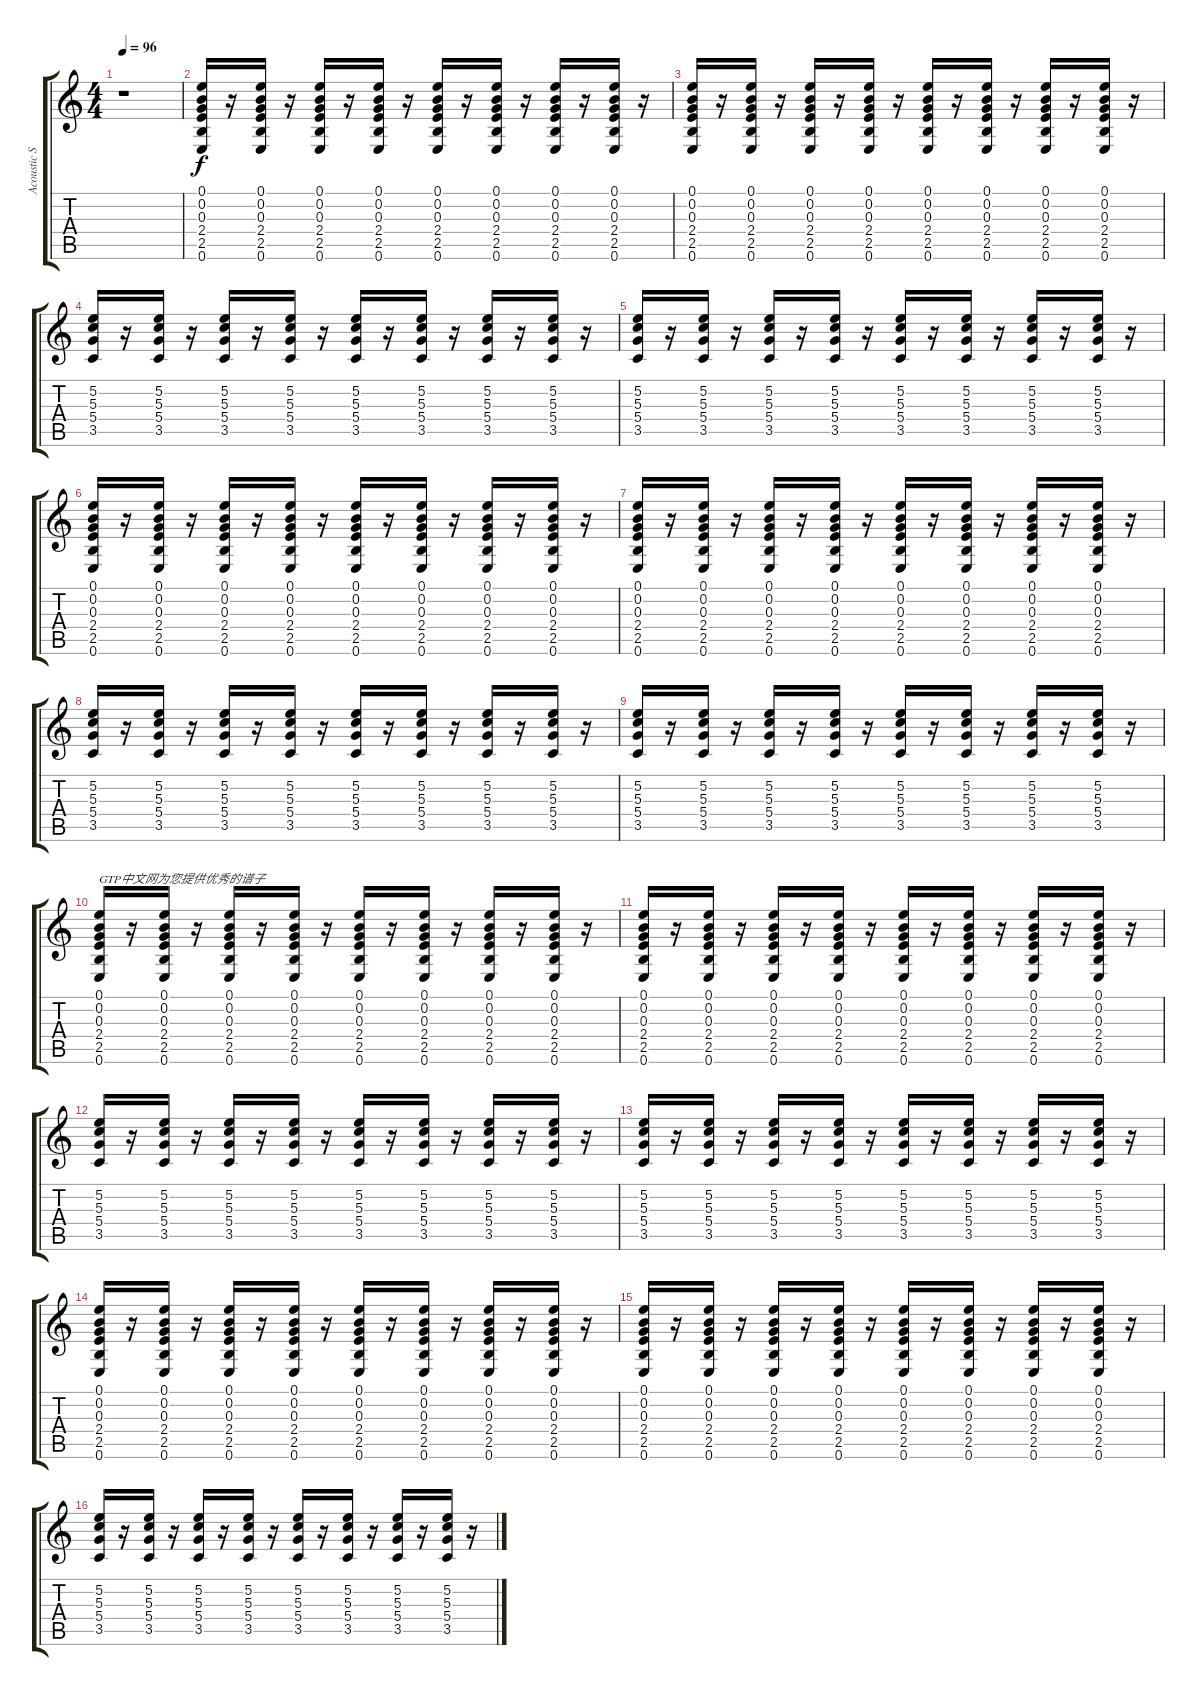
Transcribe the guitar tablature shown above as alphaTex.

\track ("Acoustic Steel String" "Acoustic S") {instrument acousticguitarsteel}
\staff {score tabs}
\tuning (E4 B3 G3 D3 A2 E2) {hide}
\ts (4 4)
\tempo 96
\clef g2
\ks c
r.1{dy f instrument acousticguitarsteel} |
(0.1 0.2 0.3 2.4 2.5 0.6).16 r.16 (0.1 0.2 0.3 2.4 2.5 0.6).16 r.16 (0.1 0.2 0.3 2.4 2.5 0.6).16 r.16 (0.1 0.2 0.3 2.4 2.5 0.6).16 r.16 (0.1 0.2 0.3 2.4 2.5 0.6).16 r.16 (0.1 0.2 0.3 2.4 2.5 0.6).16 r.16 (0.1 0.2 0.3 2.4 2.5 0.6).16 r.16 (0.1 0.2 0.3 2.4 2.5 0.6).16 r.16 |
(0.1 0.2 0.3 2.4 2.5 0.6).16 r.16 (0.1 0.2 0.3 2.4 2.5 0.6).16 r.16 (0.1 0.2 0.3 2.4 2.5 0.6).16 r.16 (0.1 0.2 0.3 2.4 2.5 0.6).16 r.16 (0.1 0.2 0.3 2.4 2.5 0.6).16 r.16 (0.1 0.2 0.3 2.4 2.5 0.6).16 r.16 (0.1 0.2 0.3 2.4 2.5 0.6).16 r.16 (0.1 0.2 0.3 2.4 2.5 0.6).16 r.16 |
(5.2 5.3 5.4 3.5).16 r.16 (5.2 5.3 5.4 3.5).16 r.16 (5.2 5.3 5.4 3.5).16 r.16 (5.2 5.3 5.4 3.5).16 r.16 (5.2 5.3 5.4 3.5).16 r.16 (5.2 5.3 5.4 3.5).16 r.16 (5.2 5.3 5.4 3.5).16 r.16 (5.2 5.3 5.4 3.5).16 r.16 |
(5.2 5.3 5.4 3.5).16 r.16 (5.2 5.3 5.4 3.5).16 r.16 (5.2 5.3 5.4 3.5).16 r.16 (5.2 5.3 5.4 3.5).16 r.16 (5.2 5.3 5.4 3.5).16 r.16 (5.2 5.3 5.4 3.5).16 r.16 (5.2 5.3 5.4 3.5).16 r.16 (5.2 5.3 5.4 3.5).16 r.16 |
(0.1 0.2 0.3 2.4 2.5 0.6).16 r.16 (0.1 0.2 0.3 2.4 2.5 0.6).16 r.16 (0.1 0.2 0.3 2.4 2.5 0.6).16 r.16 (0.1 0.2 0.3 2.4 2.5 0.6).16 r.16 (0.1 0.2 0.3 2.4 2.5 0.6).16 r.16 (0.1 0.2 0.3 2.4 2.5 0.6).16 r.16 (0.1 0.2 0.3 2.4 2.5 0.6).16 r.16 (0.1 0.2 0.3 2.4 2.5 0.6).16 r.16 |
(0.1 0.2 0.3 2.4 2.5 0.6).16 r.16 (0.1 0.2 0.3 2.4 2.5 0.6).16 r.16 (0.1 0.2 0.3 2.4 2.5 0.6).16 r.16 (0.1 0.2 0.3 2.4 2.5 0.6).16 r.16 (0.1 0.2 0.3 2.4 2.5 0.6).16 r.16 (0.1 0.2 0.3 2.4 2.5 0.6).16 r.16 (0.1 0.2 0.3 2.4 2.5 0.6).16 r.16 (0.1 0.2 0.3 2.4 2.5 0.6).16 r.16 |
(5.2 5.3 5.4 3.5).16 r.16 (5.2 5.3 5.4 3.5).16 r.16 (5.2 5.3 5.4 3.5).16 r.16 (5.2 5.3 5.4 3.5).16 r.16 (5.2 5.3 5.4 3.5).16 r.16 (5.2 5.3 5.4 3.5).16 r.16 (5.2 5.3 5.4 3.5).16 r.16 (5.2 5.3 5.4 3.5).16 r.16 |
(5.2 5.3 5.4 3.5).16 r.16 (5.2 5.3 5.4 3.5).16 r.16 (5.2 5.3 5.4 3.5).16 r.16 (5.2 5.3 5.4 3.5).16 r.16 (5.2 5.3 5.4 3.5).16 r.16 (5.2 5.3 5.4 3.5).16 r.16 (5.2 5.3 5.4 3.5).16 r.16 (5.2 5.3 5.4 3.5).16 r.16 |
(0.1 0.2 0.3 2.4 2.5 0.6).16{txt "GTP中文网为您提供优秀的谱子"} r.16 (0.1 0.2 0.3 2.4 2.5 0.6).16 r.16 (0.1 0.2 0.3 2.4 2.5 0.6).16 r.16 (0.1 0.2 0.3 2.4 2.5 0.6).16 r.16 (0.1 0.2 0.3 2.4 2.5 0.6).16 r.16 (0.1 0.2 0.3 2.4 2.5 0.6).16 r.16 (0.1 0.2 0.3 2.4 2.5 0.6).16 r.16 (0.1 0.2 0.3 2.4 2.5 0.6).16 r.16 |
(0.1 0.2 0.3 2.4 2.5 0.6).16 r.16 (0.1 0.2 0.3 2.4 2.5 0.6).16 r.16 (0.1 0.2 0.3 2.4 2.5 0.6).16 r.16 (0.1 0.2 0.3 2.4 2.5 0.6).16 r.16 (0.1 0.2 0.3 2.4 2.5 0.6).16 r.16 (0.1 0.2 0.3 2.4 2.5 0.6).16 r.16 (0.1 0.2 0.3 2.4 2.5 0.6).16 r.16 (0.1 0.2 0.3 2.4 2.5 0.6).16 r.16 |
(5.2 5.3 5.4 3.5).16 r.16 (5.2 5.3 5.4 3.5).16 r.16 (5.2 5.3 5.4 3.5).16 r.16 (5.2 5.3 5.4 3.5).16 r.16 (5.2 5.3 5.4 3.5).16 r.16 (5.2 5.3 5.4 3.5).16 r.16 (5.2 5.3 5.4 3.5).16 r.16 (5.2 5.3 5.4 3.5).16 r.16 |
(5.2 5.3 5.4 3.5).16 r.16 (5.2 5.3 5.4 3.5).16 r.16 (5.2 5.3 5.4 3.5).16 r.16 (5.2 5.3 5.4 3.5).16 r.16 (5.2 5.3 5.4 3.5).16 r.16 (5.2 5.3 5.4 3.5).16 r.16 (5.2 5.3 5.4 3.5).16 r.16 (5.2 5.3 5.4 3.5).16 r.16 |
(0.1 0.2 0.3 2.4 2.5 0.6).16 r.16 (0.1 0.2 0.3 2.4 2.5 0.6).16 r.16 (0.1 0.2 0.3 2.4 2.5 0.6).16 r.16 (0.1 0.2 0.3 2.4 2.5 0.6).16 r.16 (0.1 0.2 0.3 2.4 2.5 0.6).16 r.16 (0.1 0.2 0.3 2.4 2.5 0.6).16 r.16 (0.1 0.2 0.3 2.4 2.5 0.6).16 r.16 (0.1 0.2 0.3 2.4 2.5 0.6).16 r.16 |
(0.1 0.2 0.3 2.4 2.5 0.6).16 r.16 (0.1 0.2 0.3 2.4 2.5 0.6).16 r.16 (0.1 0.2 0.3 2.4 2.5 0.6).16 r.16 (0.1 0.2 0.3 2.4 2.5 0.6).16 r.16 (0.1 0.2 0.3 2.4 2.5 0.6).16 r.16 (0.1 0.2 0.3 2.4 2.5 0.6).16 r.16 (0.1 0.2 0.3 2.4 2.5 0.6).16 r.16 (0.1 0.2 0.3 2.4 2.5 0.6).16 r.16 |
(5.2 5.3 5.4 3.5).16 r.16 (5.2 5.3 5.4 3.5).16 r.16 (5.2 5.3 5.4 3.5).16 r.16 (5.2 5.3 5.4 3.5).16 r.16 (5.2 5.3 5.4 3.5).16 r.16 (5.2 5.3 5.4 3.5).16 r.16 (5.2 5.3 5.4 3.5).16 r.16 (5.2 5.3 5.4 3.5).16 r.16
